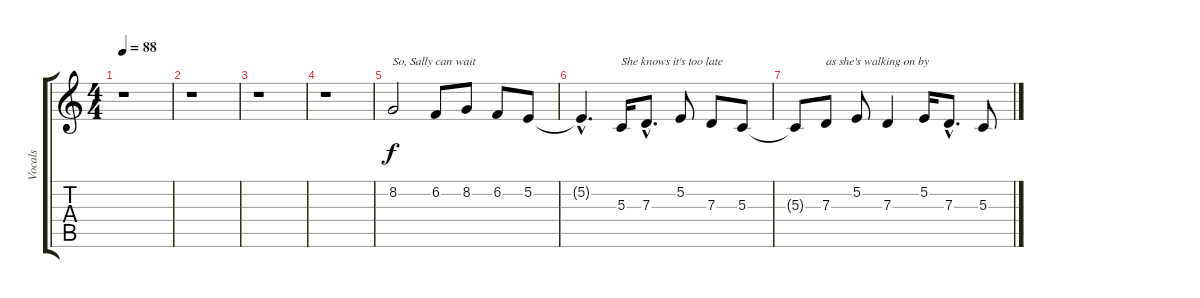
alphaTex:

\track ("Vocals" "Vocals") {instrument lead6voice}
\staff {score tabs}
\tuning (E4 B3 G3 D3 A2 E2) {hide}
\ts (4 4)
\tempo 88
\clef g2
\ks c
r.1{dy f} |
r.1 |
r.1 |
r.1 |
8.2.2{txt "So, Sally can wait" volume 0} 6.2.8 8.2.8 6.2.8 5.2.8 |
5.2{hac t}.4{d} 5.3.16{txt "She knows it's too late"} 7.3{hac}.8{d} 5.2.8 7.3.8 5.3.8 |
5.3{t}.8 7.3.8{txt "as she's walking on by"} 5.2.8 7.3.4 5.2.16 7.3{hac}.8{d} 5.3.8
